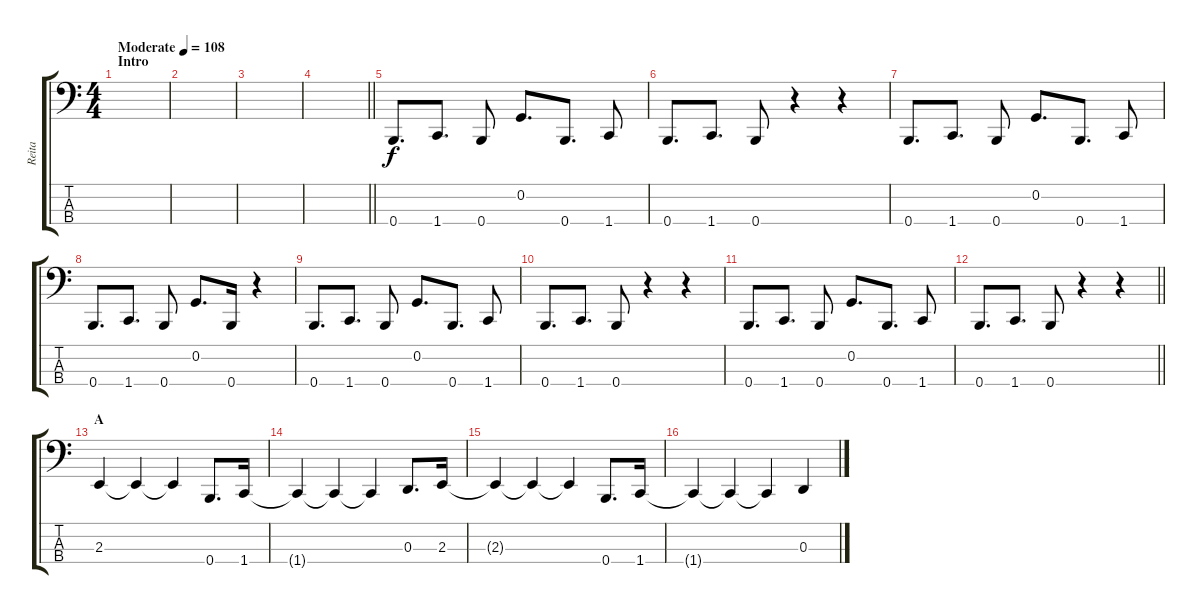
\track ("Reita" "Reita") {instrument electricbassfinger}
\staff {score tabs}
\tuning (C2 G1 D1 B0) {hide}
\ts (4 4)
\section ("" "Intro")
\tempo (108 "Moderate")
\clef f4
\ks c
|
|
|
\barLineRight lightlight
|
0.4.8{d} 1.4.8{d} 0.4.8 0.2.8{d} 0.4.8{d} 1.4.8 |
0.4.8{d} 1.4.8{d} 0.4.8 r.4 r.4 |
0.4.8{d} 1.4.8{d} 0.4.8 0.2.8{d} 0.4.8{d} 1.4.8 |
0.4.8{d} 1.4.8{d} 0.4.8 0.2.8{d} 0.4.16 r.4 |
0.4.8{d} 1.4.8{d} 0.4.8 0.2.8{d} 0.4.8{d} 1.4.8 |
0.4.8{d} 1.4.8{d} 0.4.8 r.4 r.4 |
0.4.8{d} 1.4.8{d} 0.4.8 0.2.8{d} 0.4.8{d} 1.4.8 |
\barLineRight lightlight
0.4.8{d} 1.4.8{d} 0.4.8 r.4 r.4 |
\section ("" "A")
2.3.4 2.3{t}.4 2.3{t}.4 0.4.8{d} 1.4.16 |
1.4{t}.4 1.4{t}.4 1.4{t}.4 0.3.8{d} 2.3.16 |
2.3{t}.4 2.3{t}.4 2.3{t}.4 0.4.8{d} 1.4.16 |
1.4{t}.4 1.4{t}.4 1.4{t}.4 0.3.4
